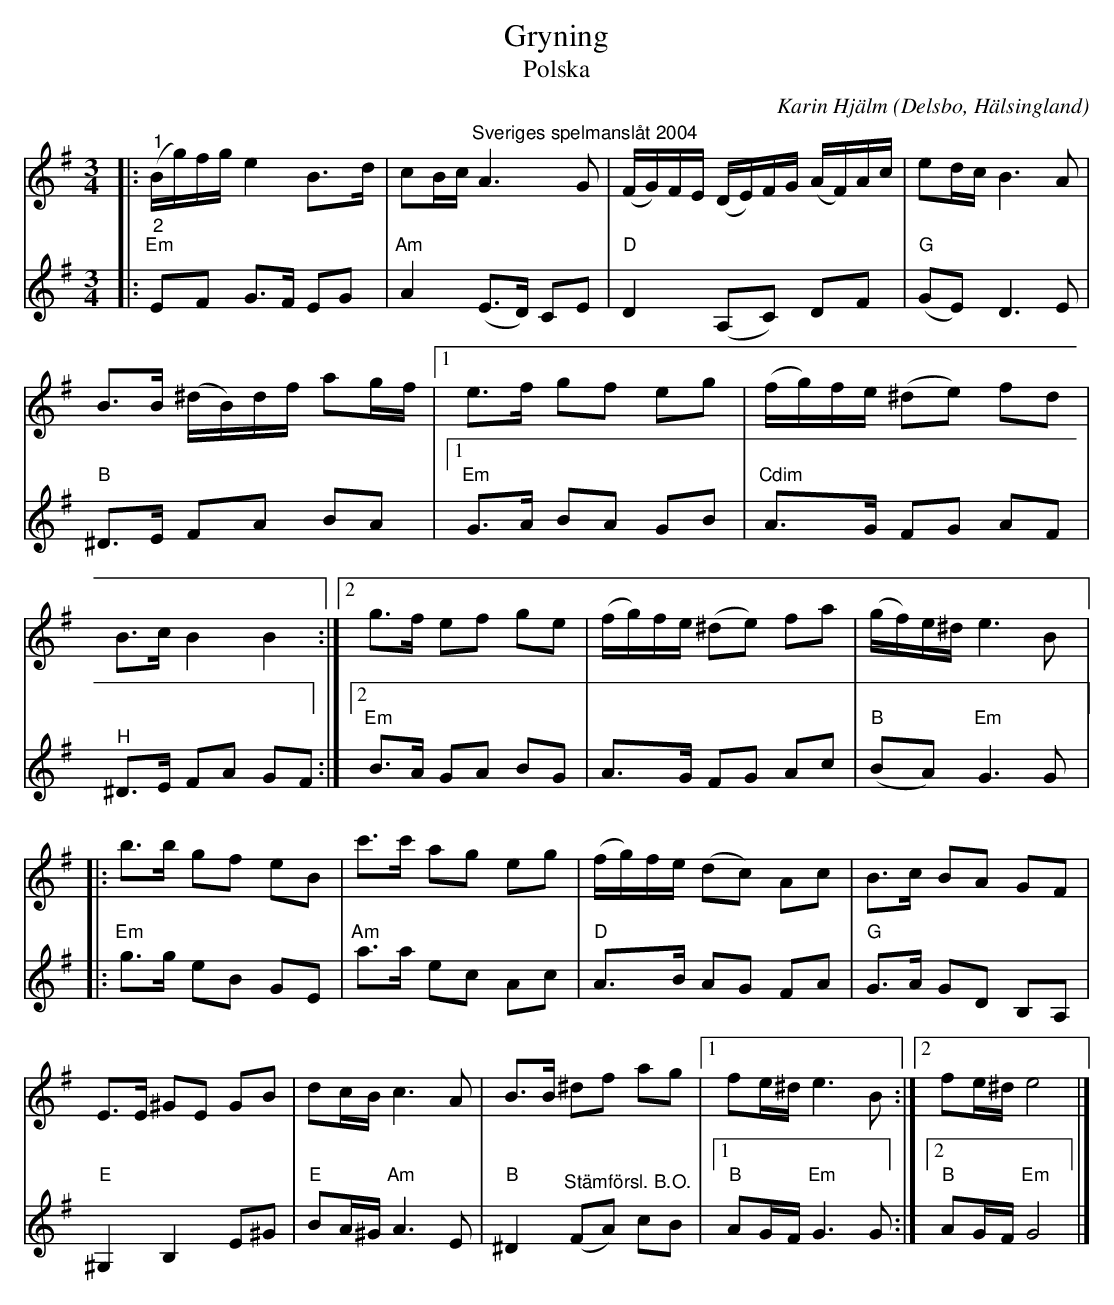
X:1
T:Gryning
T:Polska
C:Karin Hjälm
O:Delsbo, Hälsingland
L:1/8
M:3/4
K:Em
V:1
|:"^1" (B/g/)f/g/ e2 B>d | cB/c/ "^Sveriges spelmanslåt 2004"A3 G | (F/G/)F/E/ (D/E/)F/G/ (A/F/)A/c/ | ed/c/ B3 A |
 B>B (^d/B/)d/f/ ag/f/ |1 e>f gf eg | (f/g/)f/e/ (^de) fd | B>c B2 B2 :|2 g>f ef ge | (f/g/)f/e/ (^de) fa | (g/f/)e/^d/ e3 B |:
 b>b gf eB | c'>c' ag eg | (f/g/)f/e/ (dc) Ac | B>c BA GF |
 E>E ^GE GB | dc/B/ c3 A | B>B ^df ag |1 fe/^d/ e3 B :|2 fe/^d/ e4 |]
V:2
|:"^2""Em" EF G>F EG | "Am" A2 (E>D) CE | "D" D2 (A,C) DF | "G" (GE) D3 E |
"B" ^D>E FA BA |1"Em" G>A BA GB | "Cdim" A>G FG AF |"^H" ^D>E FA GF :|2"Em" B>A GA BG | A>G FG Ac |"B" (BA) "Em" G3 G |:
"Em" g>g eB GE | "Am" a>a ec Ac |"D" A>B AG FA | "G" G>A GD B,A, | "E" ^G,2 B,2 E^G |
"E" BA/^G/ "Am" A3 E | "B" ^D2"^Stämförsl. B.O." (FA) cB |1 "B" AG/F/"Em" G3 G :|2"B" AG/F/"Em" G4 |]
